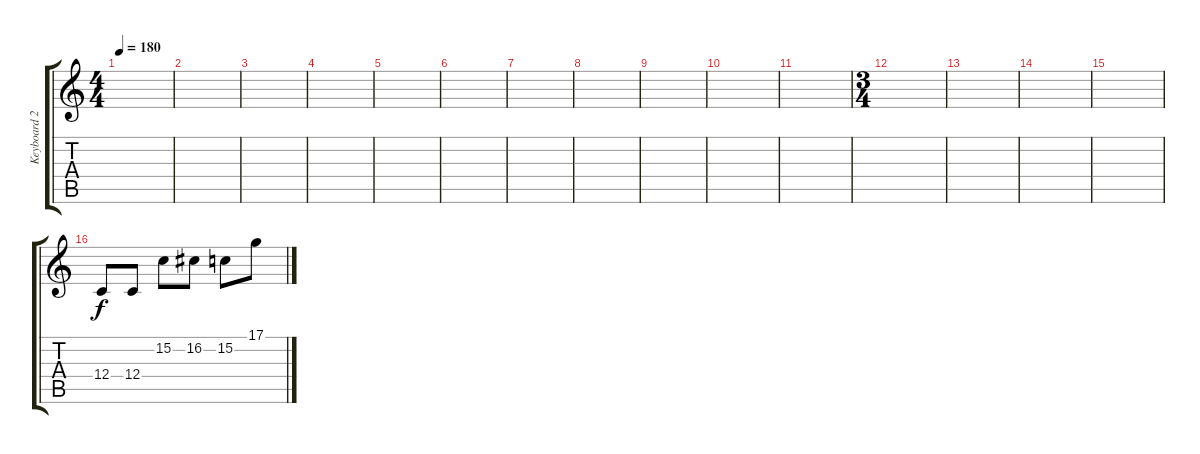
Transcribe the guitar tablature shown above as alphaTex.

\track ("Keyboard 2" "Keyboard 2") {instrument pad1newage}
\staff {score tabs}
\tuning (D4 A3 F3 C3 G2 C2) {hide}
\ts (4 4)
\tempo 180
\clef g2
\ks c
|
|
|
|
|
|
|
|
|
|
|
\ts (3 4)
|
|
|
|
12.4.8 12.4.8 15.2.8 16.2.8 15.2.8 17.1.8
